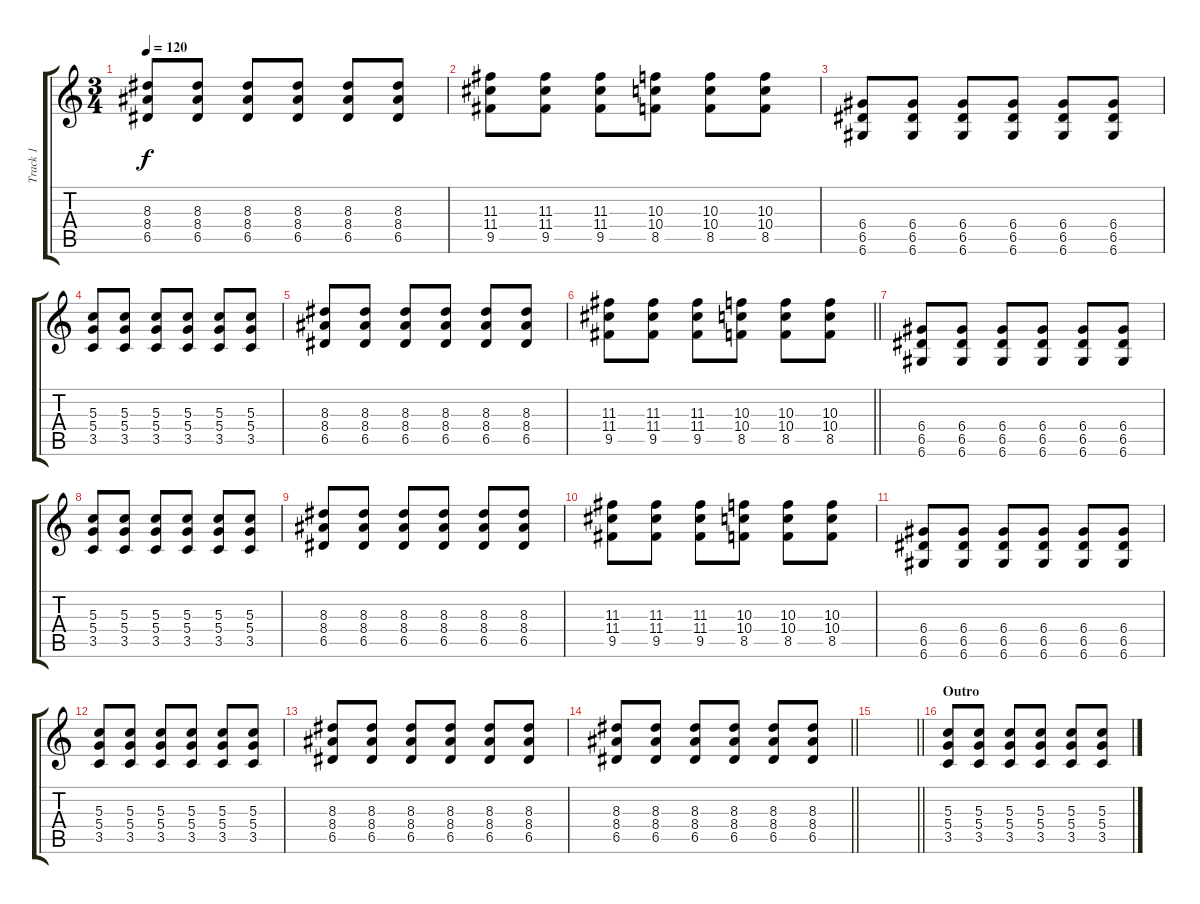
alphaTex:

\track ("Track 1" "Track 1") {instrument distortionguitar}
\staff {score tabs}
\tuning (E4 B3 G3 D3 A2 D2) {hide}
\ts (3 4)
\tempo 120
\clef g2
\ks c
(8.3 8.4 6.5).8{dy f} (8.3 8.4 6.5).8 (8.3 8.4 6.5).8 (8.3 8.4 6.5).8 (8.3 8.4 6.5).8 (8.3 8.4 6.5).8 |
(11.3 11.4 9.5).8 (11.3 11.4 9.5).8 (11.3 11.4 9.5).8 (10.3 10.4 8.5).8 (10.3 10.4 8.5).8 (10.3 10.4 8.5).8 |
(6.4 6.5 6.6).8 (6.4 6.5 6.6).8 (6.4 6.5 6.6).8 (6.4 6.5 6.6).8 (6.4 6.5 6.6).8 (6.4 6.5 6.6).8 |
(5.3 5.4 3.5).8 (5.3 5.4 3.5).8 (5.3 5.4 3.5).8 (5.3 5.4 3.5).8 (5.3 5.4 3.5).8 (5.3 5.4 3.5).8 |
(8.3 8.4 6.5).8 (8.3 8.4 6.5).8 (8.3 8.4 6.5).8 (8.3 8.4 6.5).8 (8.3 8.4 6.5).8 (8.3 8.4 6.5).8 |
\barLineRight lightlight
(11.3 11.4 9.5).8 (11.3 11.4 9.5).8 (11.3 11.4 9.5).8 (10.3 10.4 8.5).8 (10.3 10.4 8.5).8 (10.3 10.4 8.5).8 |
(6.4 6.5 6.6).8 (6.4 6.5 6.6).8 (6.4 6.5 6.6).8 (6.4 6.5 6.6).8 (6.4 6.5 6.6).8 (6.4 6.5 6.6).8 |
(5.3 5.4 3.5).8 (5.3 5.4 3.5).8 (5.3 5.4 3.5).8 (5.3 5.4 3.5).8 (5.3 5.4 3.5).8 (5.3 5.4 3.5).8 |
(8.3 8.4 6.5).8 (8.3 8.4 6.5).8 (8.3 8.4 6.5).8 (8.3 8.4 6.5).8 (8.3 8.4 6.5).8 (8.3 8.4 6.5).8 |
(11.3 11.4 9.5).8 (11.3 11.4 9.5).8 (11.3 11.4 9.5).8 (10.3 10.4 8.5).8 (10.3 10.4 8.5).8 (10.3 10.4 8.5).8 |
(6.4 6.5 6.6).8 (6.4 6.5 6.6).8 (6.4 6.5 6.6).8 (6.4 6.5 6.6).8 (6.4 6.5 6.6).8 (6.4 6.5 6.6).8 |
(5.3 5.4 3.5).8 (5.3 5.4 3.5).8 (5.3 5.4 3.5).8 (5.3 5.4 3.5).8 (5.3 5.4 3.5).8 (5.3 5.4 3.5).8 |
(8.3 8.4 6.5).8 (8.3 8.4 6.5).8 (8.3 8.4 6.5).8 (8.3 8.4 6.5).8 (8.3 8.4 6.5).8 (8.3 8.4 6.5).8 |
\barLineRight lightlight
(8.3 8.4 6.5).8 (8.3 8.4 6.5).8 (8.3 8.4 6.5).8 (8.3 8.4 6.5).8 (8.3 8.4 6.5).8 (8.3 8.4 6.5).8 |
\barLineRight lightlight
|
\section ("" "Outro")
(5.3 5.4 3.5).8 (5.3 5.4 3.5).8 (5.3 5.4 3.5).8 (5.3 5.4 3.5).8 (5.3 5.4 3.5).8 (5.3 5.4 3.5).8
